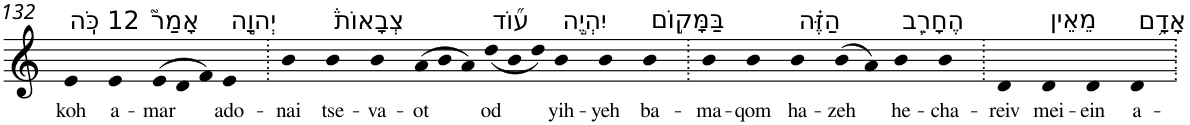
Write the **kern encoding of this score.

**kern	**text
*part1	*part1
*staff1	*staff1
*I"Piano	*
*I'Pno	*
!!LO:PB:g=z
*clefG2	*
*k[]	*
=132	=132
!LO:TX:a:t=12 כֹּֽה	!
!	!LO:LY:b
4e	koh
!LO:TX:a:t=אָמַר֮	!
!	!LO:LY:b
4e	a-
*Xtuplet	*
!	!LO:LY:b
(>12e	-mar
12d	.
12f)	.
!LO:TX:a:t=יְהוָ֣ה	!
!	!LO:LY:b
4e	ado-
=133.	=133.
!	!LO:LY:b
4b	-nai
!LO:TX:a:t=צְבָאוֹת֒	!
!	!LO:LY:b
4b	tse-
!	!LO:LY:b
4b	-va-
!	!LO:LY:b
(>12a	-ot
12b	.
12a)	.
!LO:TX:a:t=ע֞וֹד	!
!	!LO:LY:b
(<12dd	od
12b	.
12dd)	.
!LO:TX:a:t=יִהְיֶ֣ה	!
!	!LO:LY:b
4b	yih-
!	!LO:LY:b
4b	-yeh
!LO:TX:a:t=בַּמָּק֣וֹם	!
!	!LO:LY:b
4b	ba-
=134.	=134.
!	!LO:LY:b
4b	-ma-
!	!LO:LY:b
4b	-qom
!LO:TX:a:t=הַזֶּ֗ה	!
!	!LO:LY:b
4b	ha-
!	!LO:LY:b
(>8b	-zeh
8a)	.
!LO:TX:a:t=הֶחָרֵ֛ב	!
!	!LO:LY:b
4b	he-
!	!LO:LY:b
4b	-cha-
=135.	=135.
!	!LO:LY:b
4d	-reiv
!LO:TX:a:t=מֵאֵין	!
!	!LO:LY:b
4d	mei-
!	!LO:LY:b
4d	-ein
!LO:TX:a:t=אָדָ֥ם	!
!	!LO:LY:b
4d	a-
=.	=.
*-	*-
